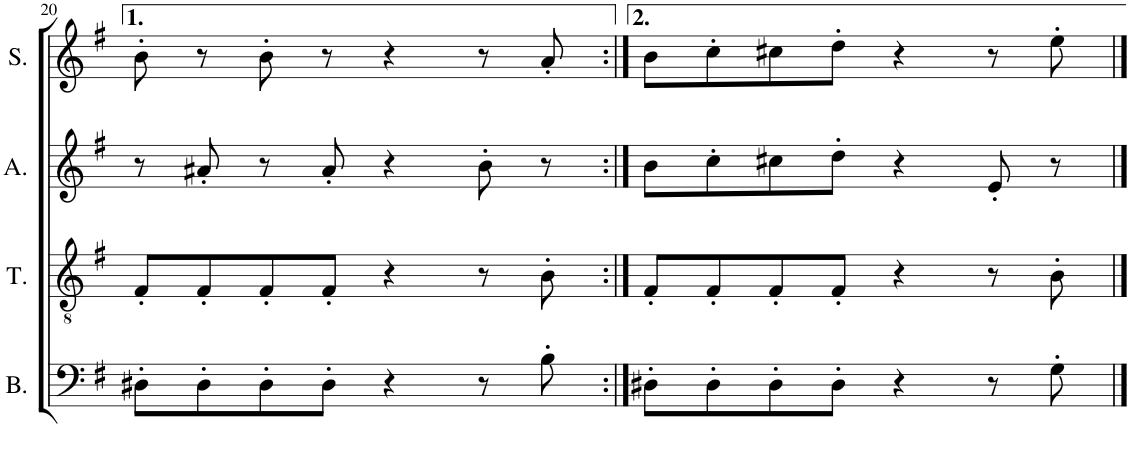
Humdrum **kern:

**kern	**kern	**kern	**kern
*part4	*part3	*part2	*part1
*staff4	*staff3	*staff2	*staff1
*I"Bass	*I"Tenor	*I"Alto	*I"Soprano
*I'B.	*I'T.	*I'A.	*I'S.
!!LO:PB:g=z
*clefF4	*clefGv2	*clefG2	*clefG2
*k[f#]	*k[f#]	*k[f#]	*k[f#]
*M4/4	*M4/4	*M4/4	*M4/4
=20	=20	=20	=20
8D#X'\L	8F#'/L	8r	8b'\
8D#'\	8F#'/	8a#X'/	8r
8D#'\	8F#'/	8r	8b'\
8D#'\J	8F#'/J	8a#'/	8r
4r	4r	4r	4r
8r	8r	8b'\	8r
8B'\	8B'\	8r	8a'/
=21:|!	=21:|!	=21:|!	=21:|!
8D#X'\L	8F#'/L	8b\L	8b\L
8D#'\	8F#'/	8cc'\	8cc'\
8D#'\	8F#'/	8cc#X\	8cc#X\
8D#'\J	8F#'/J	8dd'\J	8dd'\J
4r	4r	4r	4r
8r	8r	8e'/	8r
8G'\	8B'\	8r	8ee'\
==	==	==	==
*-	*-	*-	*-
